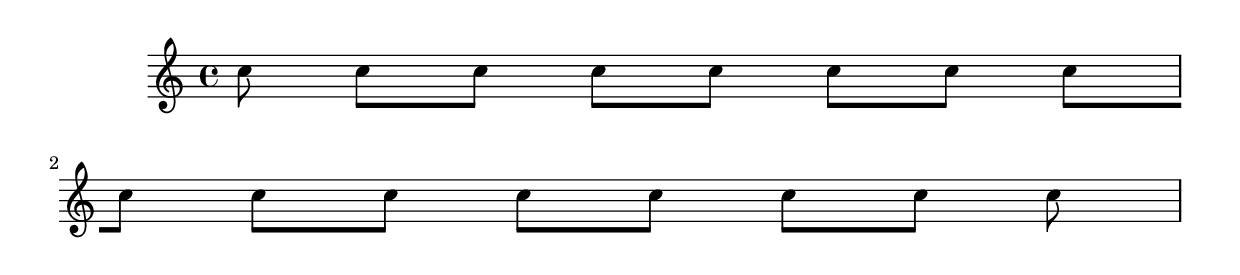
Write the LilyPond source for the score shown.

%% DO NOT EDIT this file manually; it is automatically
%% generated from LSR http://lsr.dsi.unimi.it
%% Make any changes in LSR itself, or in Documentation/snippets/new/ ,
%% and then run scripts/auxiliar/makelsr.py
%%
%% This file is in the public domain.
\version "2.14.2"

\header {
  lsrtags = "rhythms"

%% Translation of GIT committish: 6977ddc9a3b63ea810eaecb864269c7d847ccf98
  texidoces = "
Normalmente están prohibidos los saltos de línea si las barras
atraviesan las líneas divisorias.  Se puede cambiar este
comportamiento como se muestra aquí:

"
  doctitlees = "Barras que atraviesan saltos de línea"


%% Translation of GIT committish: 0a868be38a775ecb1ef935b079000cebbc64de40
texidocde = "
Zeilenumbrüche sind normalerweise während Balken verboten.  Das kann geändert
werden.

"
  doctitlede = "Balken über Zeilenumbrüche"



%% Translation of GIT committish: 3b125956b08d27ef39cd48bfa3a2f1e1bb2ae8b4
  texidocfr = "
Il est normalement impensable qu'un saut de ligne tombe au milieu d'une
ligature.  LilyPond permet néanmoins de l'obtenir.

"
  doctitlefr = "Ligature au moment d'un saut de ligne"

  texidoc = "
Line breaks are normally forbidden when beams cross bar lines. This
behavior can be changed as shown:

"
  doctitle = "Beams across line breaks"
} % begin verbatim


\relative c'' {
  \override Beam #'breakable = ##t
  c8 c[ c] c[ c] c[ c] c[ \break
  c8] c[ c] c[ c] c[ c] c
}


